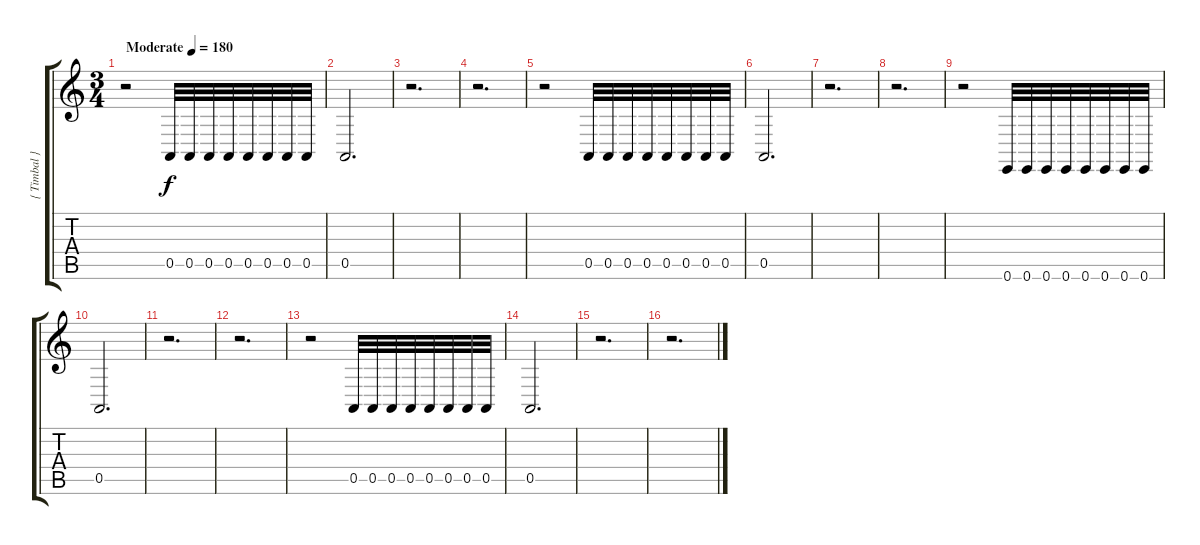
\track ("{ Timbal }" "{ Timbal }") {instrument timpani}
\staff {score tabs}
\tuning (E4 B3 G3 D3 A2 E2) {hide}
\ts (3 4)
\tempo (180 "Moderate")
\clef g2
\ks c
r.2{dy f instrument timpani} 0.5.32 0.5.32 0.5.32 0.5.32 0.5.32 0.5.32 0.5.32 0.5.32 |
0.5.2{d} |
r.2{d} |
r.2{d} |
r.2 0.5.32 0.5.32 0.5.32 0.5.32 0.5.32 0.5.32 0.5.32 0.5.32 |
0.5.2{d} |
r.2{d} |
r.2{d} |
r.2 0.6.32 0.6.32 0.6.32 0.6.32 0.6.32 0.6.32 0.6.32 0.6.32 |
0.5.2{d} |
r.2{d} |
r.2{d} |
r.2 0.5.32 0.5.32 0.5.32 0.5.32 0.5.32 0.5.32 0.5.32 0.5.32 |
0.5.2{d} |
r.2{d} |
r.2{d}
